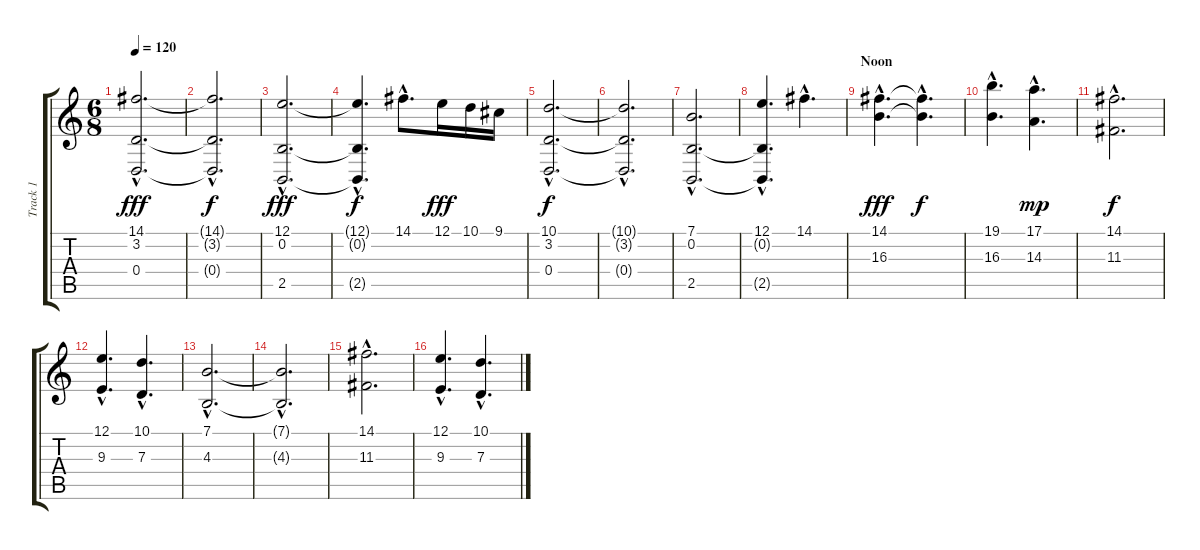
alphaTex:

\track ("Track 1" "Track 1") {instrument stringensemble1}
\staff {score tabs}
\tuning (E4 B3 G3 D3 A2 E2) {hide}
\ts (6 8)
\tempo 120
\clef g2
\ks c
(14.1{hac} 3.2{hac} 0.4{hac}).2{d dy fff} |
(14.1{hac t} 3.2{hac t} 0.4{hac t}).2{d dy f} |
(12.1{hac} 0.2{hac} 2.5{hac}).2{d dy fff} |
(12.1{hac t} 0.2{hac t} 2.5{hac t}).4{d dy f} 14.1{hac}.8{d} 12.1.16{dy fff} 10.1.16 9.1.16 |
(10.1{hac} 3.2{hac} 0.4{hac}).2{d dy f} |
(10.1{hac t} 3.2{hac t} 0.4{hac t}).2{d} |
(7.1{hac} 0.2{hac} 2.5{hac}).2{d} |
(12.1{hac} 0.2{hac t} 2.5{hac t}).4{d} 14.1{hac}.4{d} |
\section ("" "Noon")
(14.1{hac} 16.3{hac}).4{d dy fff} (14.1{hac t} 16.3{hac t}).4{d dy f} |
(19.1{hac} 16.3{hac}).4{d} (17.1{hac} 14.3{hac}).4{d dy mp} |
(14.1{hac} 11.3{hac}).2{d dy f} |
(12.1{hac} 9.3{hac}).4{d} (10.1{hac} 7.3{hac}).4{d} |
(7.1{hac} 4.3{hac}).2{d} |
(7.1{hac t} 4.3{hac t}).2{d} |
(14.1{hac} 11.3{hac}).2{d} |
(12.1{hac} 9.3{hac}).4{d} (10.1{hac} 7.3{hac}).4{d}
